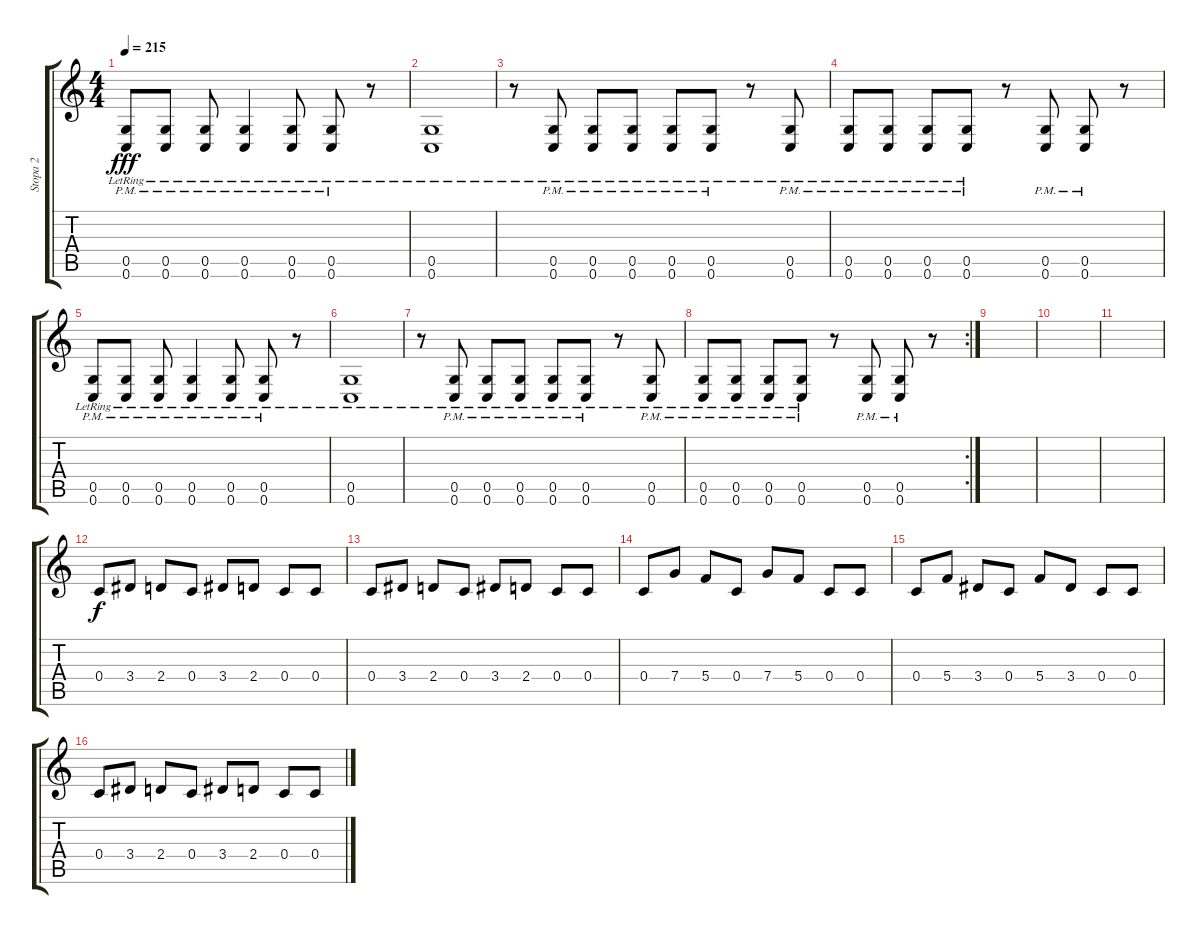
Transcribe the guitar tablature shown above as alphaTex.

\track ("Stopa 2" "Stopa 2") {instrument overdrivenguitar}
\staff {score tabs}
\tuning (D4 A3 F3 C3 G2 C2) {hide}
\ts (4 4)
\tempo 215
\clef g2
\ks c
(0.5{pm lr} 0.6{pm lr}).8{dy fff} (0.5{pm lr} 0.6{pm lr}).8 (0.5{pm lr} 0.6{pm lr}).8 (0.5{pm lr} 0.6{pm lr}).4 (0.5{pm lr} 0.6{pm lr}).8 (0.5{pm lr} 0.6{pm lr}).8 r.8 |
(0.5{lr} 0.6{lr}).1 |
r.8 (0.5{pm lr} 0.6{pm lr}).8 (0.5{pm lr} 0.6{pm lr}).8 (0.5{pm lr} 0.6{pm lr}).8 (0.5{pm lr} 0.6{pm lr}).8 (0.5{pm lr} 0.6{pm}).8 r.8 (0.5{pm lr} 0.6{pm lr}).8 |
(0.5{pm lr} 0.6{pm lr}).8 (0.5{pm lr} 0.6{pm lr}).8 (0.5{pm lr} 0.6{pm lr}).8 (0.5{pm lr} 0.6{pm lr}).8 r.8 (0.5{pm} 0.6{pm}).8 (0.5{pm} 0.6{pm}).8 r.8 |
(0.5{pm lr} 0.6{pm lr}).8 (0.5{pm lr} 0.6{pm lr}).8 (0.5{pm lr} 0.6{pm lr}).8 (0.5{pm lr} 0.6{pm lr}).4 (0.5{pm lr} 0.6{pm lr}).8 (0.5{pm lr} 0.6{pm lr}).8 r.8 |
(0.5{lr} 0.6{lr}).1 |
r.8 (0.5{pm lr} 0.6{pm lr}).8 (0.5{pm lr} 0.6{pm lr}).8 (0.5{pm lr} 0.6{pm lr}).8 (0.5{pm lr} 0.6{pm lr}).8 (0.5{pm lr} 0.6{pm}).8 r.8 (0.5{pm lr} 0.6{pm lr}).8 |
\rc 2
(0.5{pm lr} 0.6{pm lr}).8 (0.5{pm lr} 0.6{pm lr}).8 (0.5{pm lr} 0.6{pm lr}).8 (0.5{pm lr} 0.6{pm lr}).8 r.8 (0.5{pm} 0.6{pm}).8 (0.5{pm} 0.6{pm}).8 r.8 |
|
|
|
0.4.8{dy f} 3.4.8 2.4.8 0.4.8 3.4.8 2.4.8 0.4.8 0.4.8 |
0.4.8 3.4.8 2.4.8 0.4.8 3.4.8 2.4.8 0.4.8 0.4.8 |
0.4.8 7.4.8 5.4.8 0.4.8 7.4.8 5.4.8 0.4.8 0.4.8 |
0.4.8 5.4.8 3.4.8 0.4.8 5.4.8 3.4.8 0.4.8 0.4.8 |
0.4.8 3.4.8 2.4.8 0.4.8 3.4.8 2.4.8 0.4.8 0.4.8
